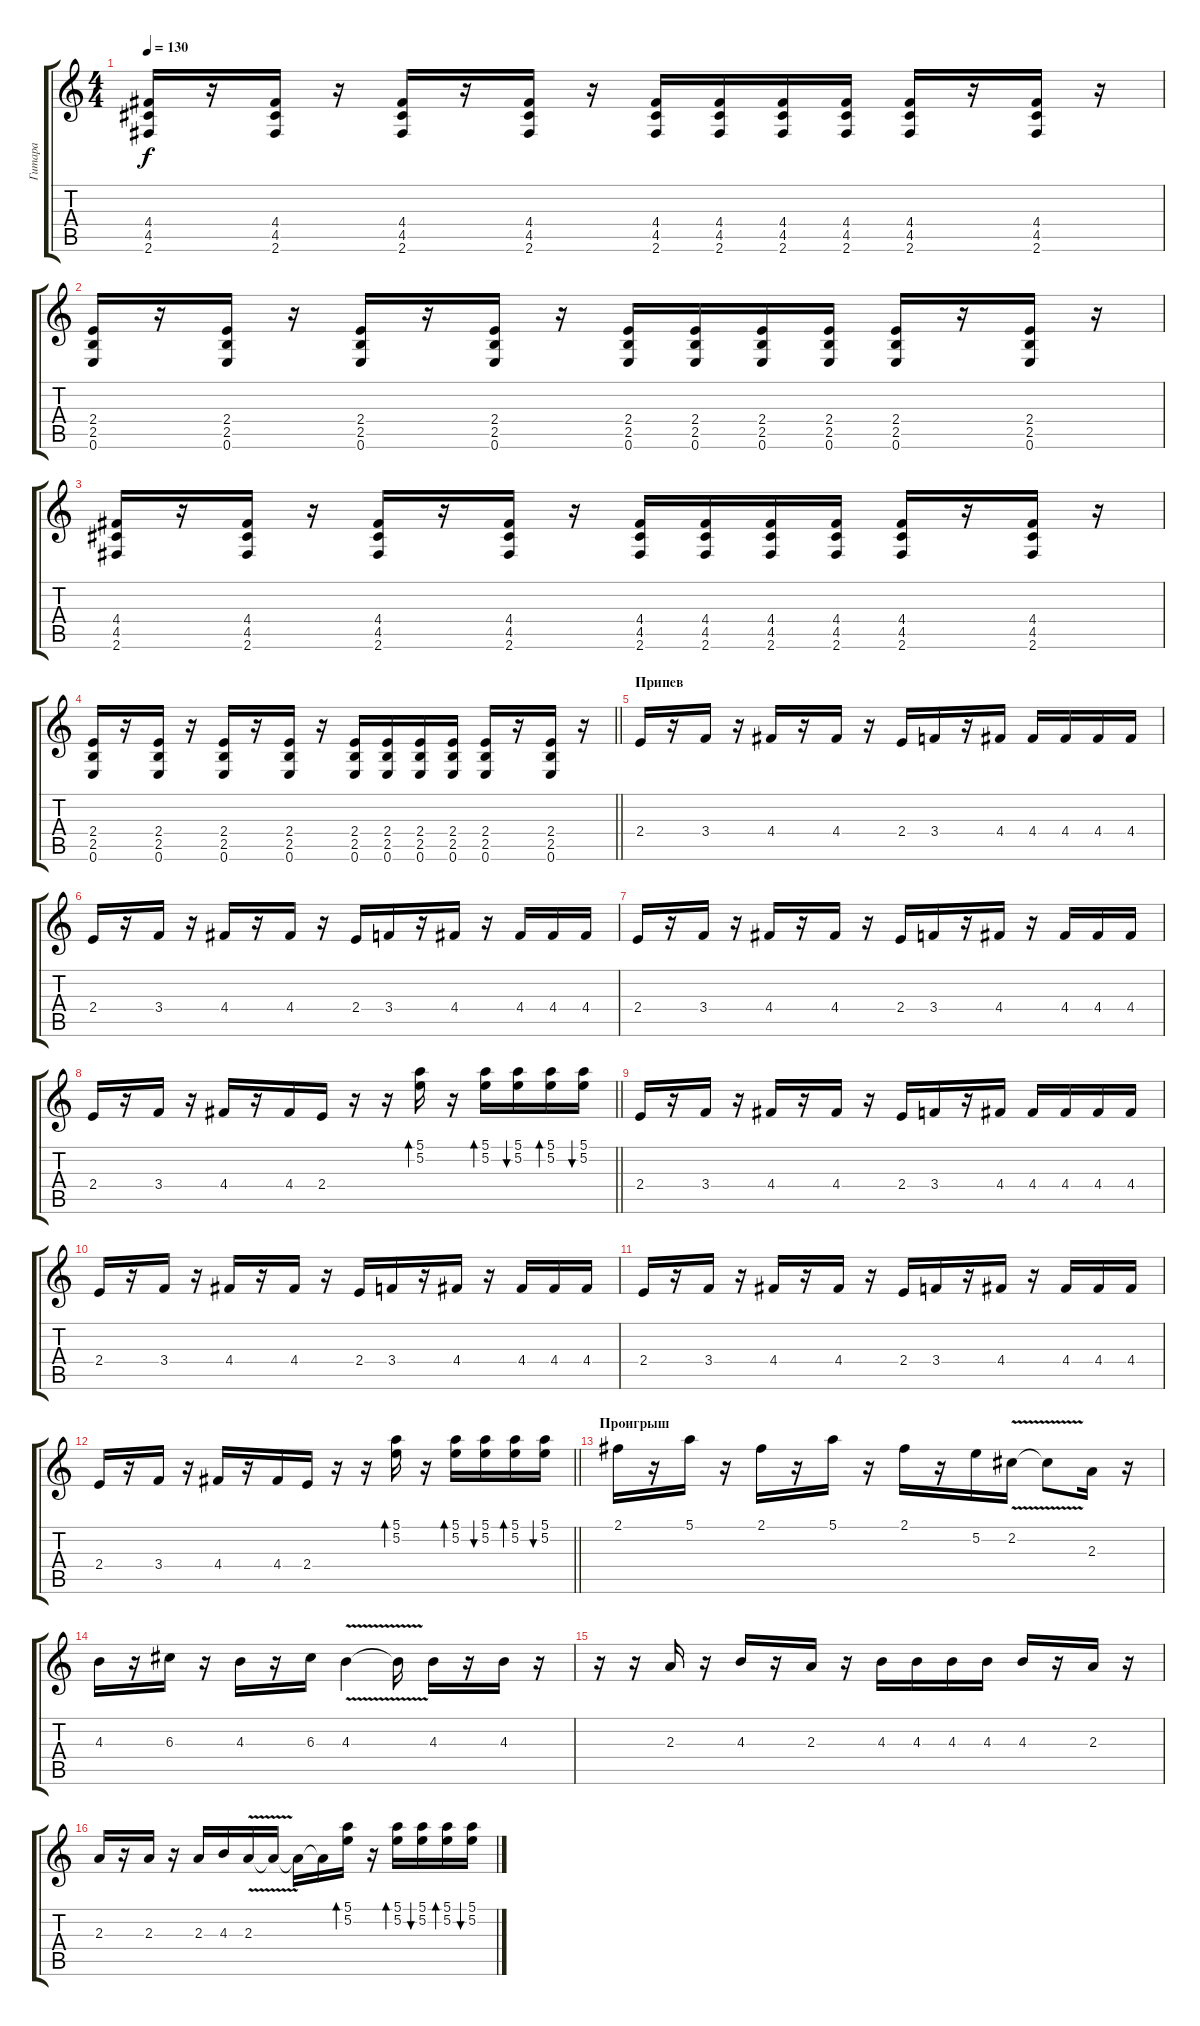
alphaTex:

\track ("Гитара" "Гитара") {instrument electricguitarmuted}
\staff {score tabs}
\tuning (E4 B3 G3 D3 A2 E2) {hide}
\ts (4 4)
\tempo 130
\clef g2
\ks c
(4.4 4.5 2.6).16{dy f} r.16 (4.4 4.5 2.6).16 r.16 (4.4 4.5 2.6).16 r.16 (4.4 4.5 2.6).16 r.16 (4.4 4.5 2.6).16 (4.4 4.5 2.6).16 (4.4 4.5 2.6).16 (4.4 4.5 2.6).16 (4.4 4.5 2.6).16 r.16 (4.4 4.5 2.6).16 r.16 |
(2.4 2.5 0.6).16 r.16 (2.4 2.5 0.6).16 r.16 (2.4 2.5 0.6).16 r.16 (2.4 2.5 0.6).16 r.16 (2.4 2.5 0.6).16 (2.4 2.5 0.6).16 (2.4 2.5 0.6).16 (2.4 2.5 0.6).16 (2.4 2.5 0.6).16 r.16 (2.4 2.5 0.6).16 r.16 |
(4.4 4.5 2.6).16 r.16 (4.4 4.5 2.6).16 r.16 (4.4 4.5 2.6).16 r.16 (4.4 4.5 2.6).16 r.16 (4.4 4.5 2.6).16 (4.4 4.5 2.6).16 (4.4 4.5 2.6).16 (4.4 4.5 2.6).16 (4.4 4.5 2.6).16 r.16 (4.4 4.5 2.6).16 r.16 |
\barLineRight lightlight
(2.4 2.5 0.6).16 r.16 (2.4 2.5 0.6).16 r.16 (2.4 2.5 0.6).16 r.16 (2.4 2.5 0.6).16 r.16 (2.4 2.5 0.6).16 (2.4 2.5 0.6).16 (2.4 2.5 0.6).16 (2.4 2.5 0.6).16 (2.4 2.5 0.6).16 r.16 (2.4 2.5 0.6).16 r.16 |
\section ("" "Припев")
2.4.16 r.16 3.4.16 r.16 4.4.16 r.16 4.4.16 r.16 2.4.16 3.4.16 r.16 4.4.16 4.4.16 4.4.16 4.4.16 4.4.16 |
2.4.16 r.16 3.4.16 r.16 4.4.16 r.16 4.4.16 r.16 2.4.16 3.4.16 r.16 4.4.16 r.16 4.4.16 4.4.16 4.4.16 |
2.4.16 r.16 3.4.16 r.16 4.4.16 r.16 4.4.16 r.16 2.4.16 3.4.16 r.16 4.4.16 r.16 4.4.16 4.4.16 4.4.16 |
\barLineRight lightlight
2.4.16 r.16 3.4.16 r.16 4.4.16 r.16 4.4.16 2.4.16 r.16 r.16 (5.1 5.2).16{bd 60} r.16 (5.1 5.2).16{bd 60} (5.1 5.2).16{bu 60} (5.1 5.2).16{bd 60} (5.1 5.2).16{bu 60} |
2.4.16 r.16 3.4.16 r.16 4.4.16 r.16 4.4.16 r.16 2.4.16 3.4.16 r.16 4.4.16 4.4.16 4.4.16 4.4.16 4.4.16 |
2.4.16 r.16 3.4.16 r.16 4.4.16 r.16 4.4.16 r.16 2.4.16 3.4.16 r.16 4.4.16 r.16 4.4.16 4.4.16 4.4.16 |
2.4.16 r.16 3.4.16 r.16 4.4.16 r.16 4.4.16 r.16 2.4.16 3.4.16 r.16 4.4.16 r.16 4.4.16 4.4.16 4.4.16 |
\barLineRight lightlight
2.4.16 r.16 3.4.16 r.16 4.4.16 r.16 4.4.16 2.4.16 r.16 r.16 (5.1 5.2).16{bd 60} r.16 (5.1 5.2).16{bd 60} (5.1 5.2).16{bu 60} (5.1 5.2).16{bd 60} (5.1 5.2).16{bu 60} |
\section ("" "Проигрыш")
2.1.16 r.16 5.1.16 r.16 2.1.16 r.16 5.1.16 r.16 2.1.16 r.16 5.2.16 2.2{v}.16 2.2{t}.8 2.3.16 r.16 |
4.3.16 r.16 6.3.16 r.16 4.3.16 r.16 6.3.16 4.3{v}.4 4.3{t}.16 4.3.16 r.16 4.3.16 r.16 |
r.16 r.16 2.3.16 r.16 4.3.16 r.16 2.3.16 r.16 4.3.16 4.3.16 4.3.16 4.3.16 4.3.16 r.16 2.3.16 r.16 |
2.3.16 r.16 2.3.16 r.16 2.3.16 4.3.16 2.3{v}.16 2.3{t}.16 2.3{t}.16 2.3{t}.16 (5.1 5.2).16{bd 60} r.16 (5.1 5.2).16{bd 60} (5.1 5.2).16{bu 60} (5.1 5.2).16{bd 60} (5.1 5.2).16{bu 60}
